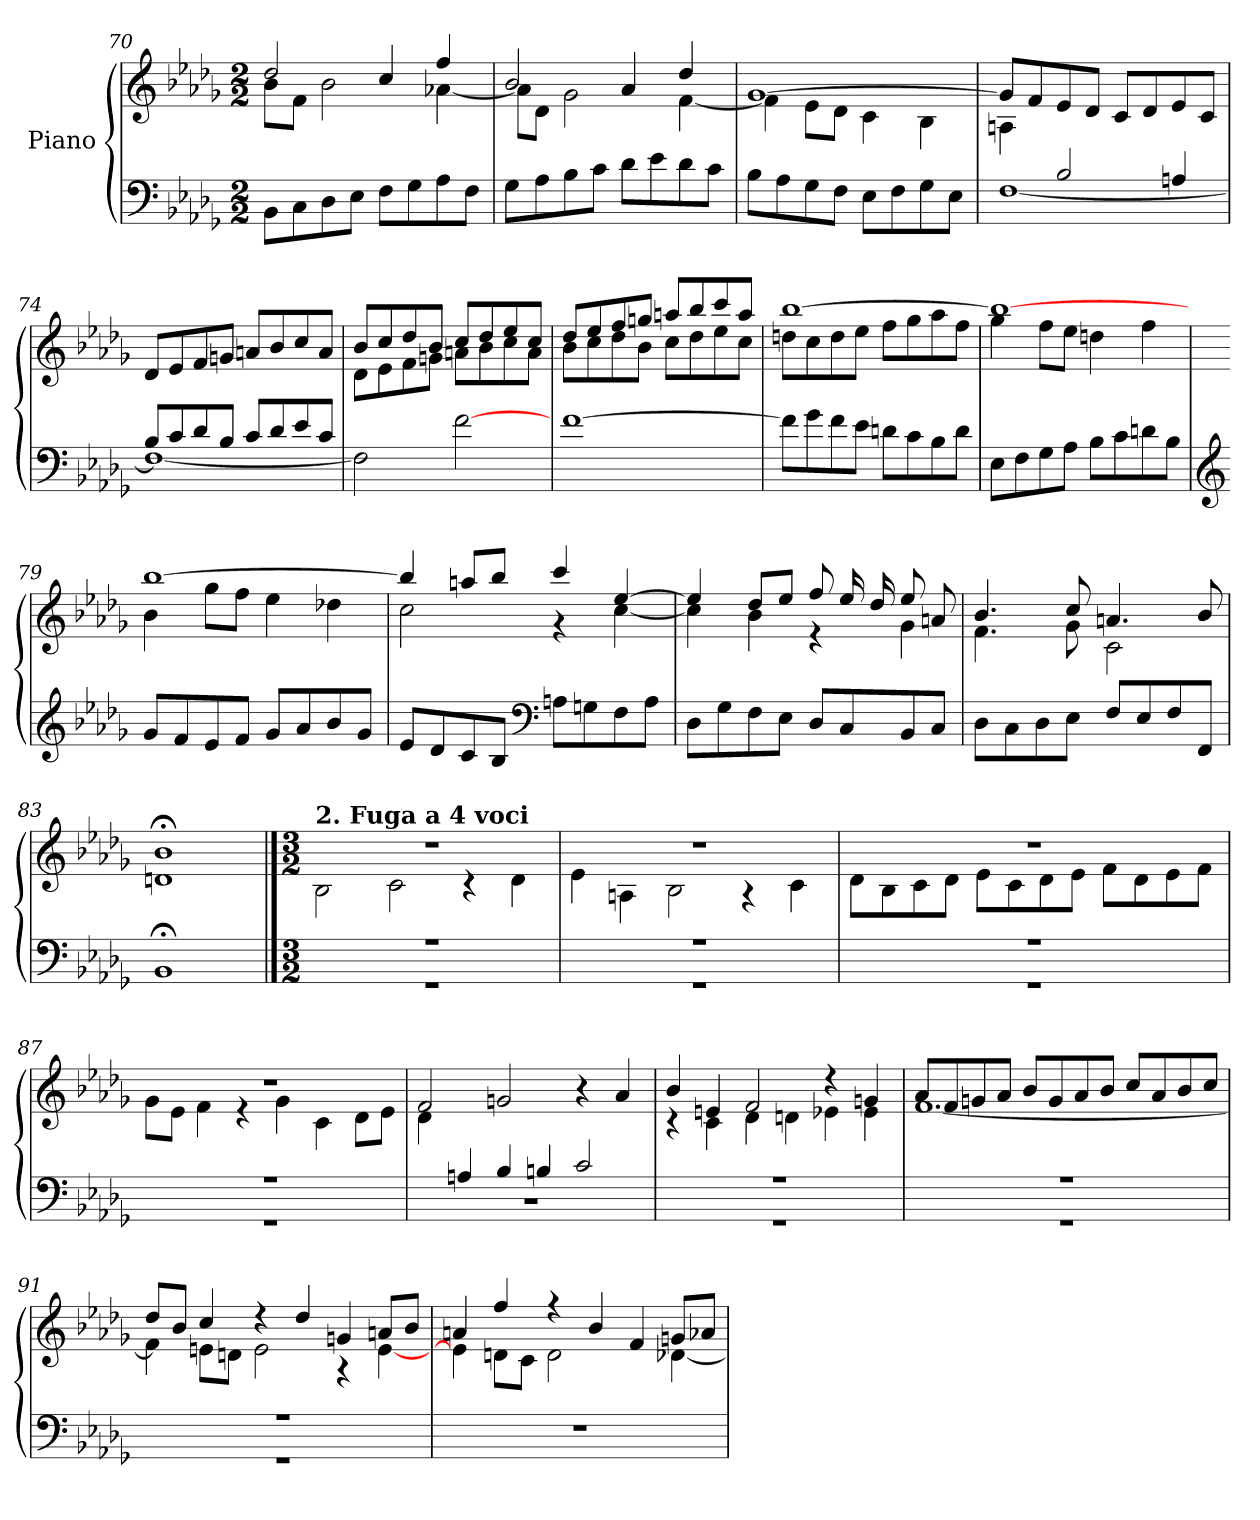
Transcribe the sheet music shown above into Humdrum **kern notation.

**kern	**kern
*part1	*part1
*staff2	*staff1
*I"Piano	*
*clefF4	*clefG2
*k[b-e-a-d-g-]	*k[b-e-a-d-g-]
*D-:	*D-:
*M2/2	*M2/2
=70	=70
*^	*^
1ryy	8BB-\L	2dd-/	8b-\L
.	8C\	.	8f\J
.	8D-\	.	2b-\
.	8E-\J	.	.
.	8F\L	4cc/	.
.	8G-\	.	.
.	8A-\	4ff/	[4a-X\
.	8F\J	.	.
=71	=71	=71	=71
1ryy	8G-\L	2b-/	8a-L]
.	8A-\	.	8d-J
.	8B-\	.	2g-\
.	8c\J	.	.
.	8d-\L	4a-/	.
.	8e-\	.	.
.	8d-\	4dd-/	[4f\
.	8c\J	.	.
!!LO:LB:g=z	!!
=72	=72	=72	=72
1ryy	8B-\L	[1g-/	4f\]
.	8A-\	.	.
.	8G-\	.	8e-\L
.	8F\J	.	8d-\J
.	8E-\L	.	4c\
.	8F\	.	.
.	8G-\	.	4B-\
.	8E-\J	.	.
=73	=73	=73	=73
4ryy	[1F\	8g-L]	4An\
.	.	8f	.
2B-/	.	8e-	4ryy
.	.	8d-J	.
.	.	8cL	2ryy
.	.	8d-	.
4An/	.	8e-	.
.	.	8cJ	.
=74	=74	=74	=74
8B-/L	1F\_	8d-L	1ryy
8c/	.	8e-	.
8d-/	.	8f	.
8B-/J	.	8gnJ	.
8c/L	.	8an/L	.
8d-/	.	8b-/	.
8e-/	.	8cc/	.
8c/J	.	8a/J	.
*v	*v	*	*
!!LO:LB:g=z	!!
=75	=75	=75
2F]	8b-L	8d-L
.	8cc	8e-
.	8dd-	8f
.	8b-J	8gnJ
[2f	8cc/L	8an\L
.	8dd-/	8b-\
.	8ee-/	8cc\
.	8cc/J	8a\J
=76	=76	=76
[1f	8dd-L	8b-\L
.	8ee-	8cc\
.	8ff	8dd-\
.	8ggnJ	8b-\J
.	8aan/L	8ccL
.	8bb-/	8dd-
.	8ccc/	8ee-
.	8aa/J	8ccJ
=77	=77	=77
8fL]	[1bb-/	8ddnL
8g-	.	8cc
8f	.	8dd
8e-J	.	8ee-J
8dnL	.	8ffL
8c	.	8gg-
8B-	.	8aa-
8dJ	.	8ffJ
!!LO:LB:g=z	!!
=78	=78	=78
8E-L	1bb-/_	4gg-\
8F	.	.
8G-	.	8ff\L
8A-J	.	8ee-\J
8B-L	.	4ddn\
8c	.	.
8dn	.	4ff\
8B-J	.	.
=79	=79	=79
*clefG2	*	*
8g-L	[1bb-/	4b-\
8f	.	.
8e-	.	8gg-\L
8fJ	.	8ff\J
8g-L	.	4ee-\
8a-	.	.
8b-	.	4dd-X\
8g-J	.	.
=80	=80	=80
8e-L	4bb-/]	2cc\
8d-	.	.
8c	8aan/L	.
8B-J	8bb-/J	.
*clefF4	*	*
8AnL	4ccc/	4r
8Gn	.	.
8F	[4ee-/	[4cc\
8AJ	.	.
!!LO:LB:g=z	!!
=81	=81	=81
8D-L	4ee-/]	4cc\]
8G-	.	.
8F	8dd-L	4b-\
8E-J	8ee-J	.
8D-L	8ff/L	4r
8C	16ee-/L	.
.	16dd-/	.
8BB-	8ee-/	4g-\
8CJ	8an/J	.
=82	=82	=82
8D-L	4.b-/	4.f\
8C	.	.
8D-	.	.
8E-J	8cc/	8g-\
8FL	4.an/	2c\
8E-	.	.
8F	.	.
8FFJ	8b-/	.
=83	=83	=83
1BB-;	1b-;</	1dn\
!!LO:LB:g=z	!!
==84	==84	==84
*M3/2	*M3/2	*
*^	*	*
!	!	!LO:TX:a:B:t=2. Fuga a 4 voci	!
!LO:N:vis=1	!LO:N:vis=1	!LO:N:vis=1	!
1.r	1.r	1.r	2B-\
.	.	.	2c\
.	.	.	4r
.	.	.	4d-\
=85	=85	=85	=85
!LO:N:vis=1	!LO:N:vis=1	!LO:N:vis=1	!
1.r	1.r	1.r	4e-\
.	.	.	4An\
.	.	.	2B-\
.	.	.	4r
.	.	.	4c\
=86	=86	=86	=86
!LO:N:vis=1	!LO:N:vis=1	!LO:N:vis=1	!
1.r	1.r	1.r	8d-L
.	.	.	8B-
.	.	.	8c
.	.	.	8d-J
.	.	.	8e-\L
.	.	.	8c\
.	.	.	8d-\
.	.	.	8e-\J
.	.	.	8fL
.	.	.	8d-
.	.	.	8e-
.	.	.	8fJ
=87	=87	=87	=87
!LO:N:vis=1	!LO:N:vis=1	!LO:N:vis=1	!
1.r	1.r	1.r	8g-L
.	.	.	8e-J
.	.	.	4f\
.	.	.	4r
.	.	.	4g-\
.	.	.	4c\
.	.	.	8d-\L
.	.	.	8e-\J
!!LO:LB:g=z	!!
=88	=88	=88	=88
!	!LO:N:vis=1	!	!
4ryy	1.r	2f/	4d-\
4An/	.	.	4ryy
4B-/	.	2gn/	2ryy
4Bn/	.	.	.
2c/	.	4r	2ryy
.	.	4a-/	.
=89	=89	=89	=89
!LO:N:vis=1	!LO:N:vis=1	!	!
1.r	1.r	4b-/	4r
.	.	4en/	4c\
.	.	2f/	4d-\
.	.	.	4dn\
.	.	4r	4e-\
.	.	4gn/	4e-\
=90	=90	=90	=90
!LO:N:vis=1	!LO:N:vis=1	!	!
1.r	1.r	8a-/L	[1.f\
.	.	8f/	.
.	.	8gn/	.
.	.	8a-/J	.
.	.	8b-L	.
.	.	8g	.
.	.	8a-	.
.	.	8b-J	.
.	.	8cc/L	.
.	.	8a-/	.
.	.	8b-/	.
.	.	8cc/J	.
=91	=91	=91	=91
!LO:N:vis=1	!LO:N:vis=1	!	!
1.r	1.r	8dd-/L	4f\]
.	.	8b-/J	.
.	.	4cc/	8en\L
.	.	.	8dn\J
.	.	4r	2e\
.	.	4dd-/	.
.	.	4gn/	4r
.	.	8an/L	[4e\
.	.	8b-/J	.
*v	*v	*	*
!!LO:LB:g=z	!!
=92	=92	=92
!LO:N:vis=1	!	!
1.r	4an/	4e-\]
.	4ff/	8dn\L
.	.	8c\J
.	4r	2d\
.	4b-/	.
.	4f/	4ryy
.	8gnL	[4d-X\
.	8a-XJ	.
*	*v	*v
=	=
*-	*-
